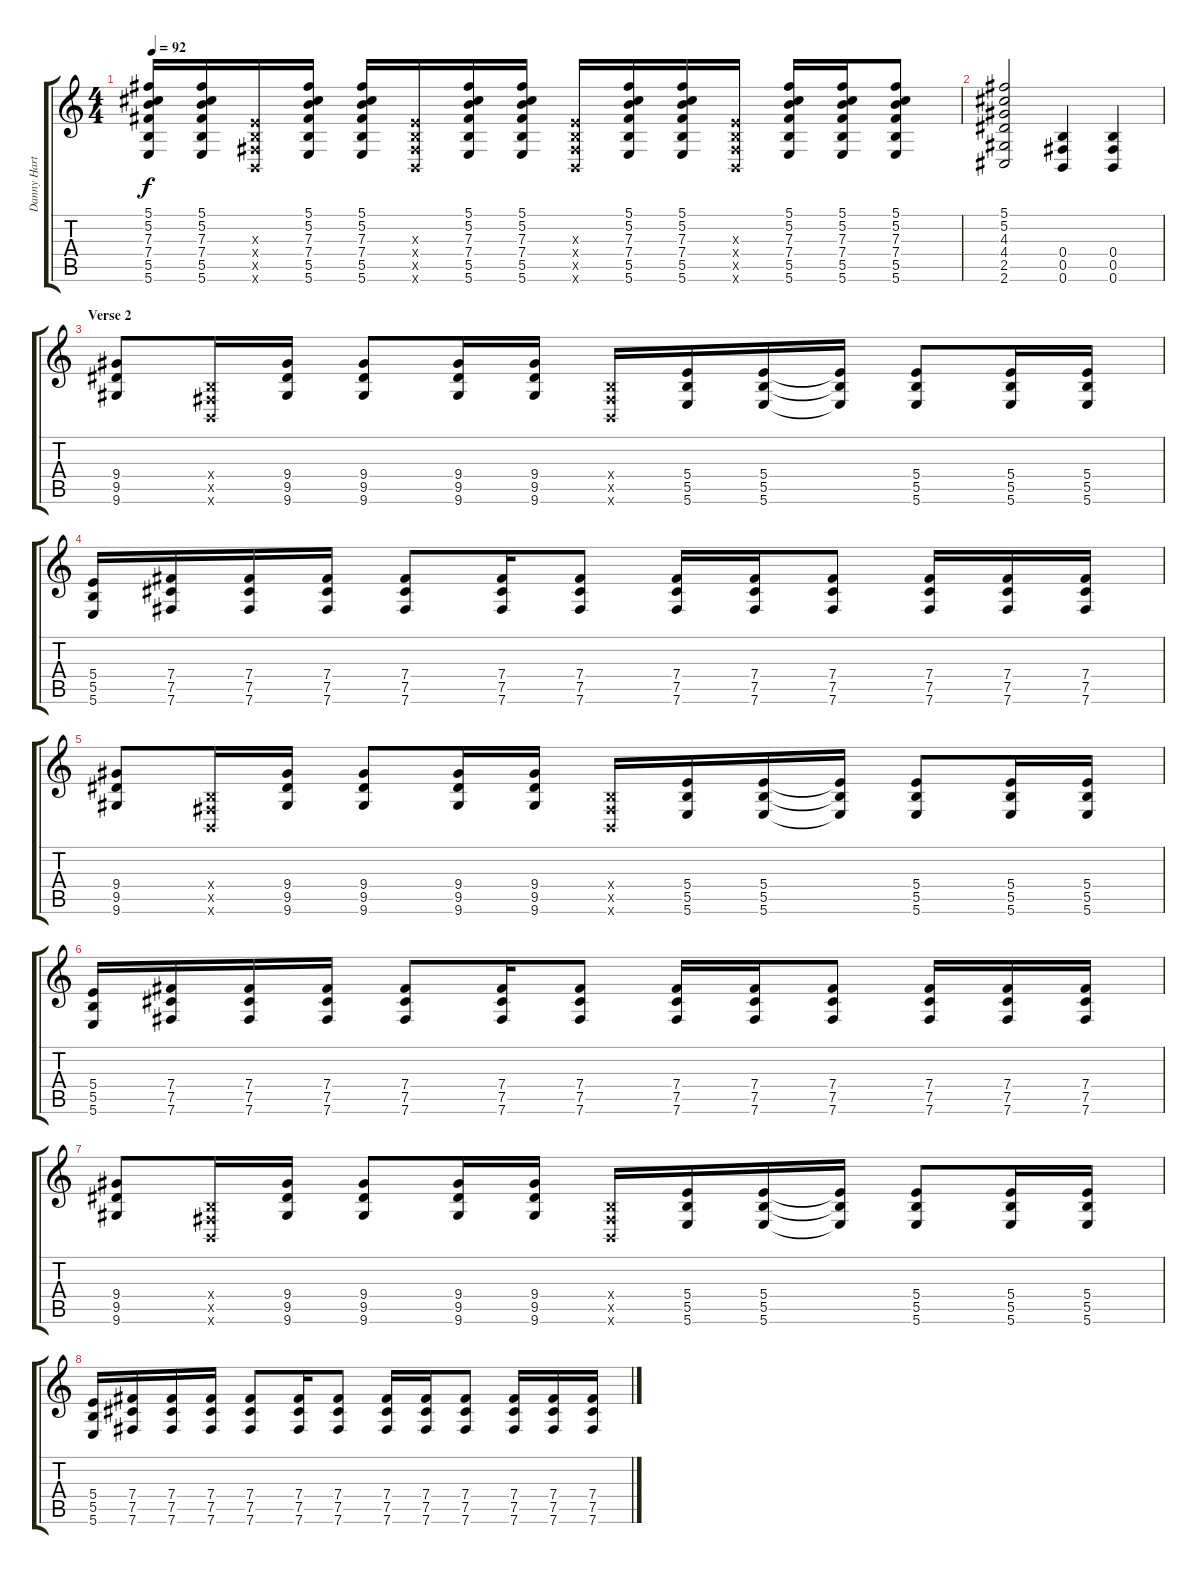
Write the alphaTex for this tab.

\track ("Danny Hartwell (Main Guitar)" "Danny Hart") {instrument distortionguitar}
\staff {score tabs}
\tuning (Db4 Ab3 E3 B2 Gb2 B1) {hide}
\ts (4 4)
\tempo 92
\clef g2
\ks c
(5.1 5.2 7.3 7.4 5.5 5.6).16{dy f} (5.1 5.2 7.3 7.4 5.5 5.6).16 (0.3{x} 0.4{x} 0.5{x} 0.6{x}).16 (5.1 5.2 7.3 7.4 5.5 5.6).16 (5.1 5.2 7.3 7.4 5.5 5.6).16 (0.3{x} 0.4{x} 0.5{x} 0.6{x}).16 (5.1 5.2 7.3 7.4 5.5 5.6).16 (5.1 5.2 7.3 7.4 5.5 5.6).16 (0.3{x} 0.4{x} 0.5{x} 0.6{x}).16 (5.1 5.2 7.3 7.4 5.5 5.6).16 (5.1 5.2 7.3 7.4 5.5 5.6).16 (0.3{x} 0.4{x} 0.5{x} 0.6{x}).16 (5.1 5.2 7.3 7.4 5.5 5.6).16 (5.1 5.2 7.3 7.4 5.5 5.6).16 (5.1 5.2 7.3 7.4 5.5 5.6).8 |
(5.1 5.2 4.3 4.4 2.5 2.6).2 (0.4 0.5 0.6).4 (0.4 0.5 0.6).4 |
\section ("" "Verse 2")
(9.4 9.5 9.6).8 (0.4{x} 0.5{x} 0.6{x}).16 (9.4 9.5 9.6).16 (9.4 9.5 9.6).8 (9.4 9.5 9.6).16 (9.4 9.5 9.6).16 (0.4{x} 0.5{x} 0.6{x}).16 (5.4 5.5 5.6).16 (5.4 5.5 5.6).16 (5.4{t} 5.5{t} 5.6{t}).16 (5.4 5.5 5.6).8 (5.4 5.5 5.6).16 (5.4 5.5 5.6).16 |
(5.4 5.5 5.6).16 (7.4 7.5 7.6).16 (7.4 7.5 7.6).16 (7.4 7.5 7.6).16 (7.4 7.5 7.6).8 (7.4 7.5 7.6).16 (7.4 7.5 7.6).8 (7.4 7.5 7.6).16 (7.4 7.5 7.6).16 (7.4 7.5 7.6).8 (7.4 7.5 7.6).16 (7.4 7.5 7.6).16 (7.4 7.5 7.6).16 |
(9.4 9.5 9.6).8 (0.4{x} 0.5{x} 0.6{x}).16 (9.4 9.5 9.6).16 (9.4 9.5 9.6).8 (9.4 9.5 9.6).16 (9.4 9.5 9.6).16 (0.4{x} 0.5{x} 0.6{x}).16 (5.4 5.5 5.6).16 (5.4 5.5 5.6).16 (5.4{t} 5.5{t} 5.6{t}).16 (5.4 5.5 5.6).8 (5.4 5.5 5.6).16 (5.4 5.5 5.6).16 |
(5.4 5.5 5.6).16 (7.4 7.5 7.6).16 (7.4 7.5 7.6).16 (7.4 7.5 7.6).16 (7.4 7.5 7.6).8 (7.4 7.5 7.6).16 (7.4 7.5 7.6).8 (7.4 7.5 7.6).16 (7.4 7.5 7.6).16 (7.4 7.5 7.6).8 (7.4 7.5 7.6).16 (7.4 7.5 7.6).16 (7.4 7.5 7.6).16 |
(9.4 9.5 9.6).8 (0.4{x} 0.5{x} 0.6{x}).16 (9.4 9.5 9.6).16 (9.4 9.5 9.6).8 (9.4 9.5 9.6).16 (9.4 9.5 9.6).16 (0.4{x} 0.5{x} 0.6{x}).16 (5.4 5.5 5.6).16 (5.4 5.5 5.6).16 (5.4{t} 5.5{t} 5.6{t}).16 (5.4 5.5 5.6).8 (5.4 5.5 5.6).16 (5.4 5.5 5.6).16 |
(5.4 5.5 5.6).16 (7.4 7.5 7.6).16 (7.4 7.5 7.6).16 (7.4 7.5 7.6).16 (7.4 7.5 7.6).8 (7.4 7.5 7.6).16 (7.4 7.5 7.6).8 (7.4 7.5 7.6).16 (7.4 7.5 7.6).16 (7.4 7.5 7.6).8 (7.4 7.5 7.6).16 (7.4 7.5 7.6).16 (7.4 7.5 7.6).16
